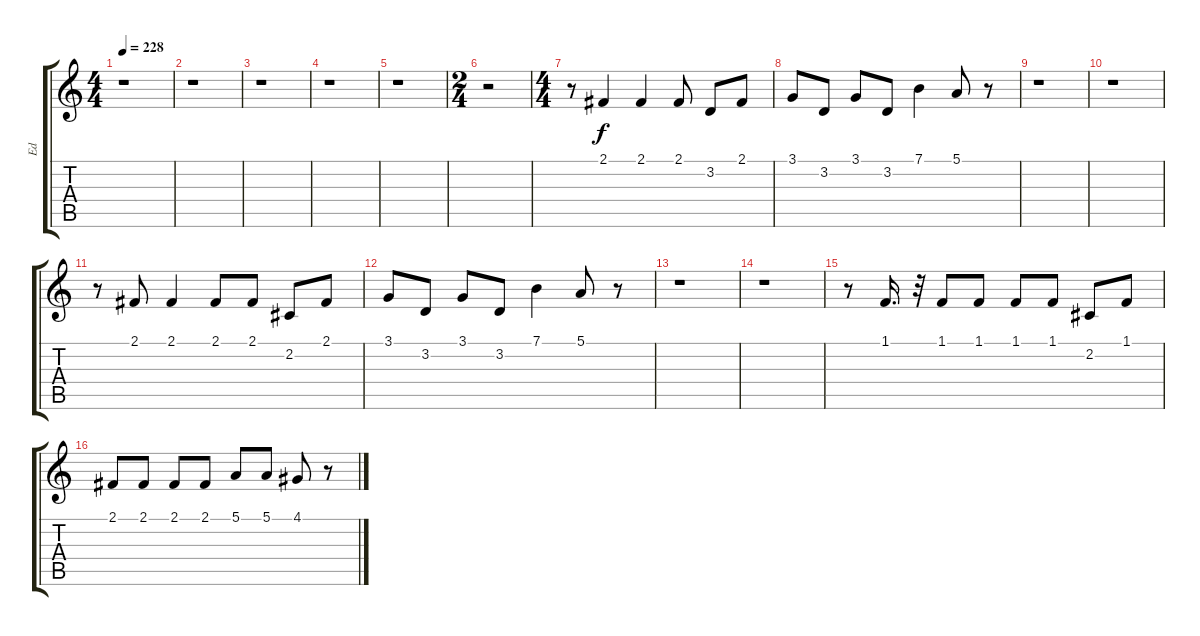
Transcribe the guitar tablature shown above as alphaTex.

\track ("Ed" "Ed") {instrument marimba}
\staff {score tabs}
\tuning (E4 B3 G3 D3 A2 E2) {hide}
\ts (4 4)
\tempo 228
\clef g2
\ks c
r.1{dy f} |
r.1 |
r.1 |
r.1 |
r.1 |
\ts (2 4)
r.2 |
\ts (4 4)
r.8 2.1.4 2.1.4 2.1.8 3.2.8 2.1.8 |
3.1.8 3.2.8 3.1.8 3.2.8 7.1.4 5.1.8 r.8 |
r.1 |
r.1 |
r.8 2.1.8 2.1.4 2.1.8 2.1.8 2.2.8 2.1.8 |
3.1.8 3.2.8 3.1.8 3.2.8 7.1.4 5.1.8 r.8 |
r.1 |
r.1 |
r.8 1.1.16{d} r.32 1.1.8 1.1.8 1.1.8 1.1.8 2.2.8 1.1.8 |
2.1.8 2.1.8 2.1.8 2.1.8 5.1.8 5.1.8 4.1.8 r.8
